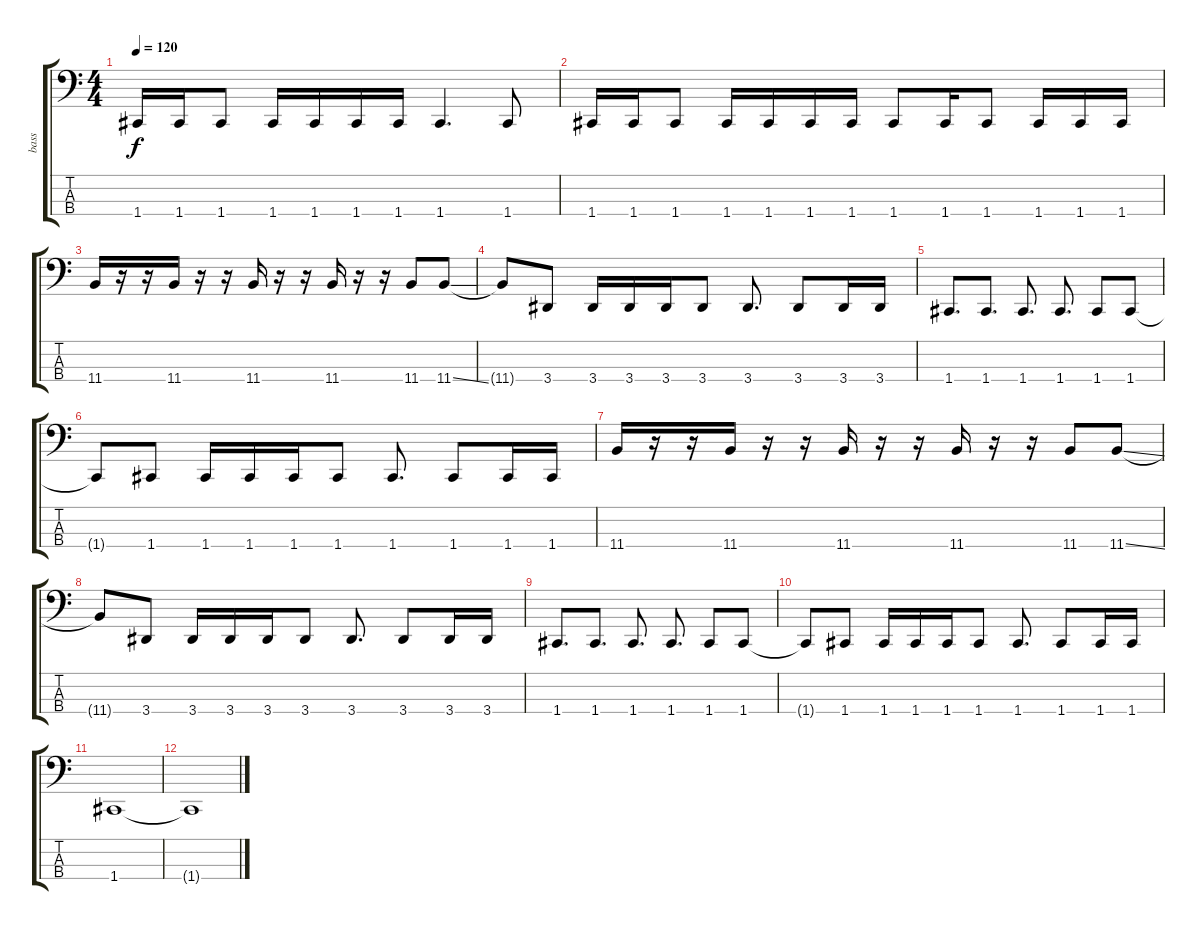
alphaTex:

\track ("bass" "bass") {instrument electricbassfinger}
\staff {score tabs}
\tuning (F2 C2 G1 C1) {hide}
\ts (4 4)
\tempo 120
\clef f4
\ks c
1.4.16{dy f} 1.4.16 1.4.8 1.4.16 1.4.16 1.4.16 1.4.16 1.4.4{d} 1.4.8 |
1.4.16 1.4.16 1.4.8 1.4.16 1.4.16 1.4.16 1.4.16 1.4.8 1.4.16 1.4.8 1.4.16 1.4.16 1.4.16 |
11.4.16 r.16 r.16 11.4.16 r.16 r.16 11.4.16 r.16 r.16 11.4.16 r.16 r.16 11.4.8 11.4{ss}.8 |
11.4{t}.8 3.4.8 3.4.16 3.4.16 3.4.16 3.4.8 3.4.8{d} 3.4.8 3.4.16 3.4.16 |
1.4.8{d} 1.4.8{d} 1.4.8{d} 1.4.8{d} 1.4.8 1.4.8 |
1.4{t}.8 1.4.8 1.4.16 1.4.16 1.4.16 1.4.8 1.4.8{d} 1.4.8 1.4.16 1.4.16 |
11.4.16 r.16 r.16 11.4.16 r.16 r.16 11.4.16 r.16 r.16 11.4.16 r.16 r.16 11.4.8 11.4{ss}.8 |
11.4{t}.8 3.4.8 3.4.16 3.4.16 3.4.16 3.4.8 3.4.8{d} 3.4.8 3.4.16 3.4.16 |
1.4.8{d} 1.4.8{d} 1.4.8{d} 1.4.8{d} 1.4.8 1.4.8 |
1.4{t}.8 1.4.8 1.4.16 1.4.16 1.4.16 1.4.8 1.4.8{d} 1.4.8 1.4.16 1.4.16 |
1.4.1 |
1.4{t}.1
